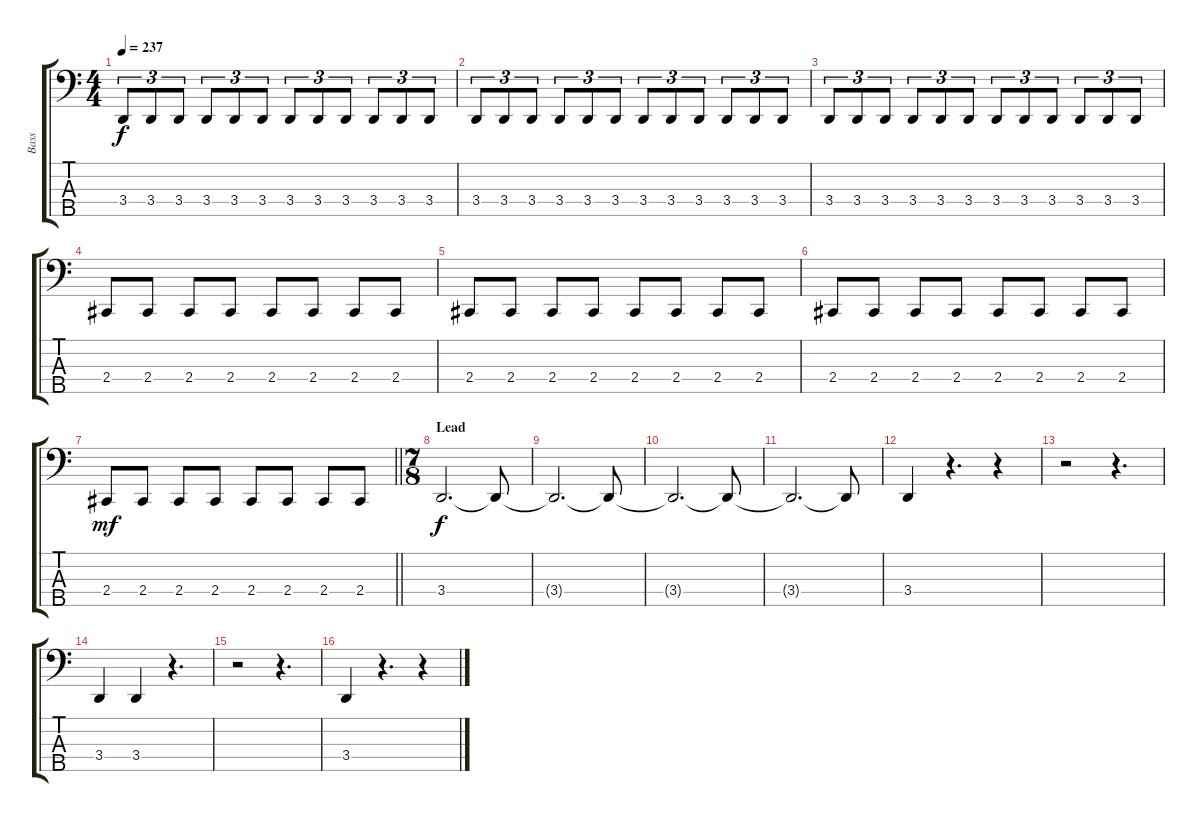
\track ("Bass" "Bass") {instrument electricbassfinger}
\staff {score tabs}
\tuning (E2 B1 Gb1 B0 Ab0) {hide}
\ts (4 4)
\tempo 237
\clef f4
\ks c
3.4.8{tu (3 2) dy f} 3.4.8{tu (3 2)} 3.4.8{tu (3 2)} 3.4.8{tu (3 2)} 3.4.8{tu (3 2)} 3.4.8{tu (3 2)} 3.4.8{tu (3 2)} 3.4.8{tu (3 2)} 3.4.8{tu (3 2)} 3.4.8{tu (3 2)} 3.4.8{tu (3 2)} 3.4.8{tu (3 2)} |
3.4.8{tu (3 2)} 3.4.8{tu (3 2)} 3.4.8{tu (3 2)} 3.4.8{tu (3 2)} 3.4.8{tu (3 2)} 3.4.8{tu (3 2)} 3.4.8{tu (3 2)} 3.4.8{tu (3 2)} 3.4.8{tu (3 2)} 3.4.8{tu (3 2)} 3.4.8{tu (3 2)} 3.4.8{tu (3 2)} |
3.4.8{tu (3 2)} 3.4.8{tu (3 2)} 3.4.8{tu (3 2)} 3.4.8{tu (3 2)} 3.4.8{tu (3 2)} 3.4.8{tu (3 2)} 3.4.8{tu (3 2)} 3.4.8{tu (3 2)} 3.4.8{tu (3 2)} 3.4.8{tu (3 2)} 3.4.8{tu (3 2)} 3.4.8{tu (3 2)} |
2.4.8 2.4.8 2.4.8 2.4.8 2.4.8 2.4.8 2.4.8 2.4.8 |
2.4.8 2.4.8 2.4.8 2.4.8 2.4.8 2.4.8 2.4.8 2.4.8 |
2.4.8 2.4.8 2.4.8 2.4.8 2.4.8 2.4.8 2.4.8 2.4.8 |
\barLineRight lightlight
2.4.8{dy mf} 2.4.8 2.4.8 2.4.8 2.4.8 2.4.8 2.4.8 2.4.8 |
\ts (7 8)
\section ("" "Lead")
3.4.2{d dy f} 3.4{t}.8 |
3.4{t}.2{d} 3.4{t}.8 |
3.4{t}.2{d} 3.4{t}.8 |
3.4{t}.2{d} 3.4{t}.8 |
3.4.4 r.4{d} r.4 |
r.2 r.4{d} |
3.4.4 3.4.4 r.4{d} |
r.2 r.4{d} |
3.4.4 r.4{d} r.4
